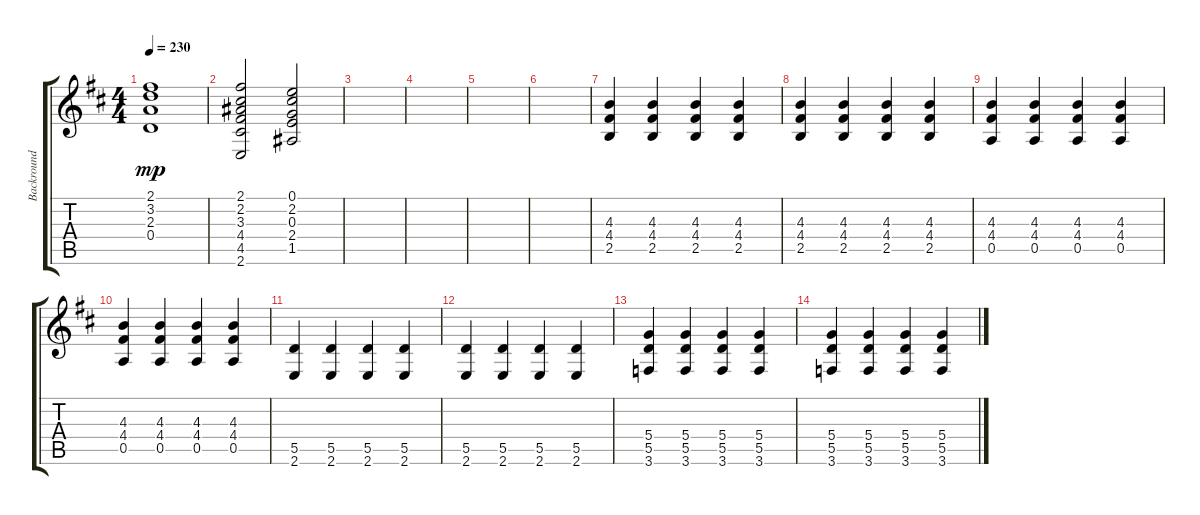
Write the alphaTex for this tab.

\track ("Backround Guitar" "Backround ") {instrument distortionguitar}
\staff {score tabs}
\tuning (E4 B3 G3 D3 A2 D2) {hide}
\ts (4 4)
\tempo 230
\clef g2
\ks d
(2.1 3.2 2.3 0.4).1{dy mp} |
(2.1 2.2 3.3 4.4 4.5 2.6).2 (0.1 2.2 0.3 2.4 1.5).2 |
|
|
|
|
(4.3 4.4 2.5).4 (4.3 4.4 2.5).4 (4.3 4.4 2.5).4 (4.3 4.4 2.5).4 |
(4.3 4.4 2.5).4 (4.3 4.4 2.5).4 (4.3 4.4 2.5).4 (4.3 4.4 2.5).4 |
(4.3 4.4 0.5).4 (4.3 4.4 0.5).4 (4.3 4.4 0.5).4 (4.3 4.4 0.5).4 |
(4.3 4.4 0.5).4 (4.3 4.4 0.5).4 (4.3 4.4 0.5).4 (4.3 4.4 0.5).4 |
(5.5 2.6).4 (5.5 2.6).4 (5.5 2.6).4 (5.5 2.6).4 |
(5.5 2.6).4 (5.5 2.6).4 (5.5 2.6).4 (5.5 2.6).4 |
(5.4 5.5 3.6).4 (5.4 5.5 3.6).4 (5.4 5.5 3.6).4 (5.4 5.5 3.6).4 |
(5.4 5.5 3.6).4 (5.4 5.5 3.6).4 (5.4 5.5 3.6).4 (5.4 5.5 3.6).4
